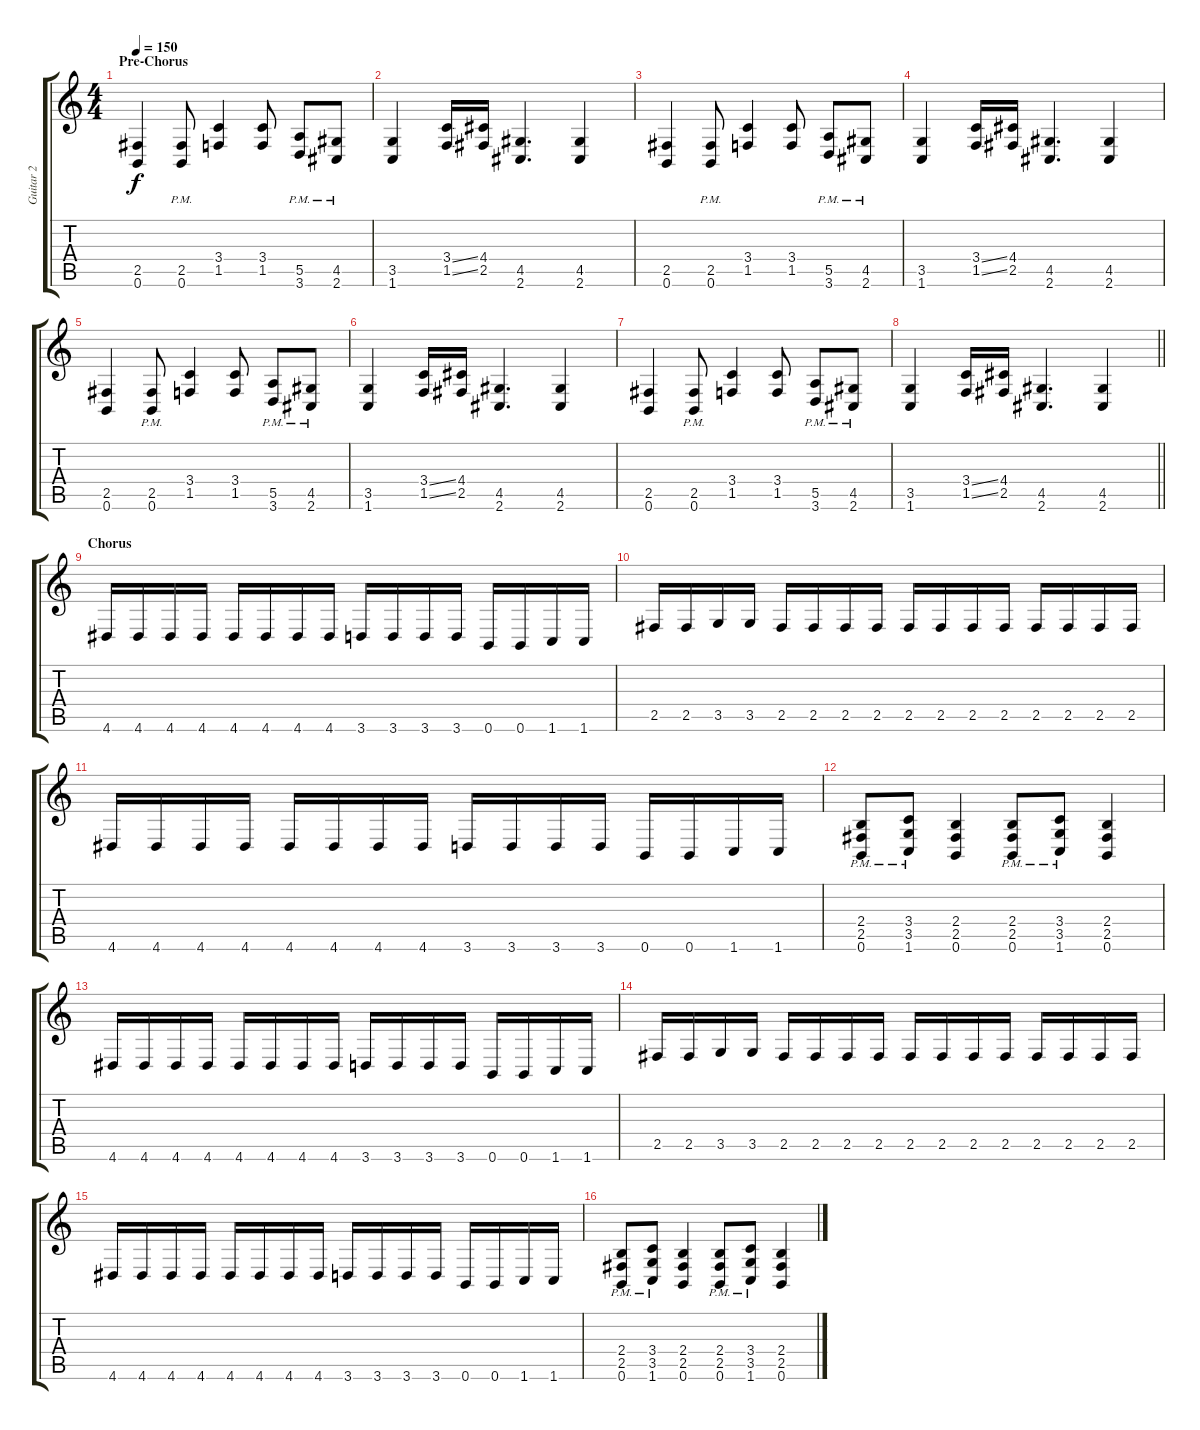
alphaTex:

\track ("Guitar 2" "Guitar 2") {instrument distortionguitar}
\staff {score tabs}
\tuning (B3 Gb3 D3 A2 E2 B1) {hide}
\ts (4 4)
\section ("" "Pre-Chorus")
\tempo 150
\clef g2
\ks c
(2.5 0.6).4{dy f} (2.5{pm} 0.6{pm}).8 (3.4 1.5).4 (3.4 1.5).8 (5.5{pm} 3.6{pm}).8 (4.5{pm} 2.6{pm}).8 |
(3.5 1.6).4 (3.4{ss} 1.5{ss}).16 (4.4 2.5).16 (4.5 2.6).4{d} (4.5 2.6).4 |
(2.5 0.6).4 (2.5{pm} 0.6{pm}).8 (3.4 1.5).4 (3.4 1.5).8 (5.5{pm} 3.6{pm}).8 (4.5{pm} 2.6{pm}).8 |
(3.5 1.6).4 (3.4{ss} 1.5{ss}).16 (4.4 2.5).16 (4.5 2.6).4{d} (4.5 2.6).4 |
(2.5 0.6).4 (2.5{pm} 0.6{pm}).8 (3.4 1.5).4 (3.4 1.5).8 (5.5{pm} 3.6{pm}).8 (4.5{pm} 2.6{pm}).8 |
(3.5 1.6).4 (3.4{ss} 1.5{ss}).16 (4.4 2.5).16 (4.5 2.6).4{d} (4.5 2.6).4 |
(2.5 0.6).4 (2.5{pm} 0.6{pm}).8 (3.4 1.5).4 (3.4 1.5).8 (5.5{pm} 3.6{pm}).8 (4.5{pm} 2.6{pm}).8 |
\barLineRight lightlight
(3.5 1.6).4 (3.4{ss} 1.5{ss}).16 (4.4 2.5).16 (4.5 2.6).4{d} (4.5 2.6).4 |
\section ("" "Chorus")
4.6.16 4.6.16 4.6.16 4.6.16 4.6.16 4.6.16 4.6.16 4.6.16 3.6.16 3.6.16 3.6.16 3.6.16 0.6.16 0.6.16 1.6.16 1.6.16 |
2.5.16 2.5.16 3.5.16 3.5.16 2.5.16 2.5.16 2.5.16 2.5.16 2.5.16 2.5.16 2.5.16 2.5.16 2.5.16 2.5.16 2.5.16 2.5.16 |
4.6.16 4.6.16 4.6.16 4.6.16 4.6.16 4.6.16 4.6.16 4.6.16 3.6.16 3.6.16 3.6.16 3.6.16 0.6.16 0.6.16 1.6.16 1.6.16 |
(2.4{pm} 2.5{pm} 0.6{pm}).8 (3.4{pm} 3.5{pm} 1.6{pm}).8 (2.4 2.5 0.6).4 (2.4{pm} 2.5{pm} 0.6{pm}).8 (3.4{pm} 3.5{pm} 1.6{pm}).8 (2.4 2.5 0.6).4 |
4.6.16 4.6.16 4.6.16 4.6.16 4.6.16 4.6.16 4.6.16 4.6.16 3.6.16 3.6.16 3.6.16 3.6.16 0.6.16 0.6.16 1.6.16 1.6.16 |
2.5.16 2.5.16 3.5.16 3.5.16 2.5.16 2.5.16 2.5.16 2.5.16 2.5.16 2.5.16 2.5.16 2.5.16 2.5.16 2.5.16 2.5.16 2.5.16 |
4.6.16 4.6.16 4.6.16 4.6.16 4.6.16 4.6.16 4.6.16 4.6.16 3.6.16 3.6.16 3.6.16 3.6.16 0.6.16 0.6.16 1.6.16 1.6.16 |
(2.4{pm} 2.5{pm} 0.6{pm}).8 (3.4{pm} 3.5{pm} 1.6{pm}).8 (2.4 2.5 0.6).4 (2.4{pm} 2.5{pm} 0.6{pm}).8 (3.4{pm} 3.5{pm} 1.6{pm}).8 (2.4 2.5 0.6).4
